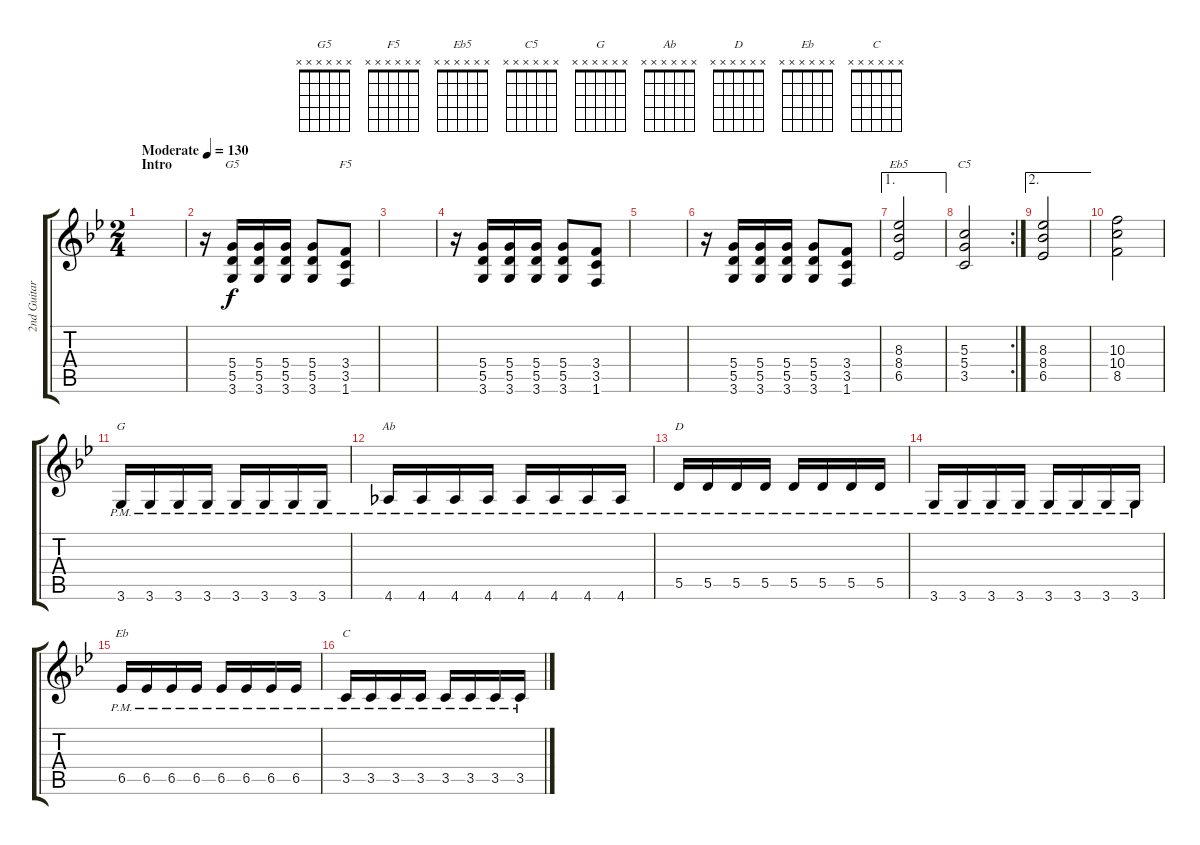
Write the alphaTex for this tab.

\track ("2nd Guitar" "2nd Guitar") {instrument distortionguitar}
\staff {score tabs}
\tuning (E4 B3 G3 D3 A2 E2) {hide}
\chord ("G5" x x x x x x)
\chord ("F5" x x x x x x)
\chord ("Eb5" x x x x x x)
\chord ("C5" x x x x x x)
\chord ("G" x x x x x x)
\chord ("Ab" x x x x x x)
\chord ("D" x x x x x x)
\chord ("Eb" x x x x x x)
\chord ("C" x x x x x x)
\ts (2 4)
\section ("" "Intro")
\tempo (130 "Moderate")
\clef g2
\ks gminor
|
r.16 (5.4 5.5 3.6).16{ch "G5"} (5.4 5.5 3.6).16 (5.4 5.5 3.6).16 (5.4 5.5 3.6).8 (3.4 3.5 1.6).8{ch "F5"} |
|
r.16 (5.4 5.5 3.6).16 (5.4 5.5 3.6).16 (5.4 5.5 3.6).16 (5.4 5.5 3.6).8 (3.4 3.5 1.6).8 |
|
r.16 (5.4 5.5 3.6).16 (5.4 5.5 3.6).16 (5.4 5.5 3.6).16 (5.4 5.5 3.6).8 (3.4 3.5 1.6).8 |
\ae 1
(8.3 8.4 6.5).2{ch "Eb5"} |
\rc 2
(5.3 5.4 3.5).2{ch "C5"} |
\ae 2
(8.3 8.4 6.5).2 |
(10.3 10.4 8.5).2 |
3.6{pm}.16{ch "G"} 3.6{pm}.16 3.6{pm}.16 3.6{pm}.16 3.6{pm}.16 3.6{pm}.16 3.6{pm}.16 3.6{pm}.16 |
4.6{pm}.16{ch "Ab"} 4.6{pm}.16 4.6{pm}.16 4.6{pm}.16 4.6{pm}.16 4.6{pm}.16 4.6{pm}.16 4.6{pm}.16 |
5.5{pm}.16{ch "D"} 5.5{pm}.16 5.5{pm}.16 5.5{pm}.16 5.5{pm}.16 5.5{pm}.16 5.5{pm}.16 5.5{pm}.16 |
3.6{pm}.16 3.6{pm}.16 3.6{pm}.16 3.6{pm}.16 3.6{pm}.16 3.6{pm}.16 3.6{pm}.16 3.6{pm}.16 |
6.5{pm}.16{ch "Eb"} 6.5{pm}.16 6.5{pm}.16 6.5{pm}.16 6.5{pm}.16 6.5{pm}.16 6.5{pm}.16 6.5{pm}.16 |
3.5{pm}.16{ch "C"} 3.5{pm}.16 3.5{pm}.16 3.5{pm}.16 3.5{pm}.16 3.5{pm}.16 3.5{pm}.16 3.5{pm}.16
